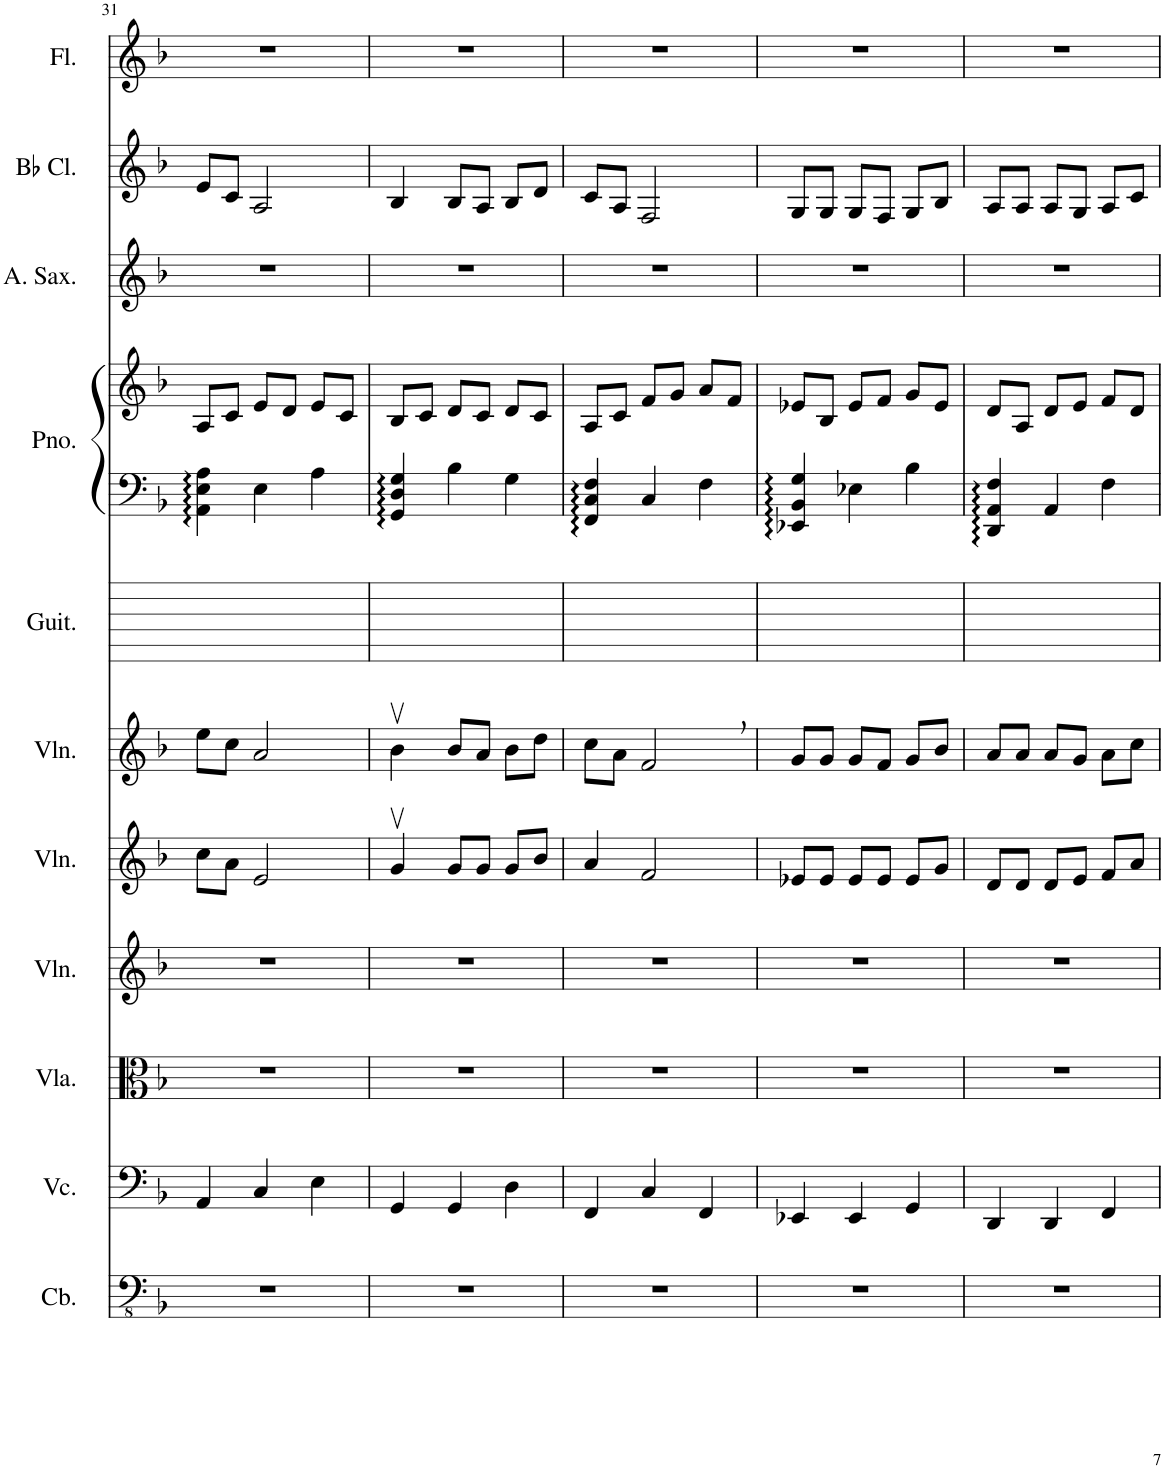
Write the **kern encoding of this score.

**kern	**kern	**kern	**kern	**kern	**kern	**kern	**kern	**kern	**kern	**kern	**kern
*part11	*part10	*part9	*part8	*part7	*part6	*part5	*part4	*part4	*part3	*part2	*part1
*staff12	*staff11	*staff10	*staff9	*staff8	*staff7	*staff6	*staff5	*staff4	*staff3	*staff2	*staff1
*I"Contrabass	*I"Violoncello	*I"Viola	*I"Violin	*I"Violin	*I"Violin	*I"Acoustic Guitar	*I"Piano	*	*I"Alto Saxophone	*I"Bb Clarinet	*I"Flute
*I'Cb.	*I'Vc.	*I'Vla.	*I'Vln.	*I'Vln.	*I'Vln.	*I'Guit.	*I'Pno.	*	*I'A. Sax.	*I'Bb Cl.	*I'Fl.
!!LO:PB:g=z
*clefFv4	*clefF4	*clefC3	*clefG2	*clefG2	*clefG2	*	*clefF4	*clefG2	*clefG2	*clefG2	*clefG2
*ITrd7c12	*	*	*	*	*	*	*	*	*ITrd5c9	*ITrd1c2	*
*k[b-]	*k[b-]	*k[b-]	*k[b-]	*k[b-]	*k[b-]	*k[b-]	*k[b-]	*k[b-]	*k[b-]	*k[b-]	*k[b-]
*M3/4	*M3/4	*M3/4	*M3/4	*M3/4	*M3/4	*M3/4	*M3/4	*M3/4	*M3/4	*M3/4	*M3/4
=31	=31	=31	=31	=31	=31	=31	=31	=31	=31	=31	=31
2.r	4AA/	2.r	2.r	8cc\L	8ee\L	2.r	4AA\ 4E\ 4A\	8A/L	2.r	8e/L	2.r
.	.	.	.	8a\J	8cc\J	.	.	8c/J	.	8c/J	.
.	4C/	.	.	2e/	2a/	.	4E\	8e/L	.	2A/	.
.	.	.	.	.	.	.	.	8d/J	.	.	.
.	4E\	.	.	.	.	.	4A\	8e/L	.	.	.
.	.	.	.	.	.	.	.	8c/J	.	.	.
=32	=32	=32	=32	=32	=32	=32	=32	=32	=32	=32	=32
2.r	4GG/	2.r	2.r	4gv/	4b-v\	2.r	4GG/ 4D/ 4G/	8B-/L	2.r	4B-/	2.r
.	.	.	.	.	.	.	.	8c/J	.	.	.
.	4GG/	.	.	8g/L	8b-/L	.	4B-\	8d/L	.	8B-/L	.
.	.	.	.	8g/J	8a/J	.	.	8c/J	.	8A/J	.
.	4D\	.	.	8g/L	8b-\L	.	4G\	8d/L	.	8B-/L	.
.	.	.	.	8b-/J	8dd\J	.	.	8c/J	.	8d/J	.
=33	=33	=33	=33	=33	=33	=33	=33	=33	=33	=33	=33
2.r	4FF/	2.r	2.r	4a/	8cc\L	2.r	4FF/ 4C/ 4F/	8A/L	2.r	8c/L	2.r
.	.	.	.	.	8a\J	.	.	8c/J	.	8A/J	.
.	4C/	.	.	2f/	2f,/	.	4C/	8f/L	.	2F/	.
.	.	.	.	.	.	.	.	8g/J	.	.	.
.	4FF/	.	.	.	.	.	4F\	8a/L	.	.	.
.	.	.	.	.	.	.	.	8f/J	.	.	.
=34	=34	=34	=34	=34	=34	=34	=34	=34	=34	=34	=34
2.r	4EE-X/	2.r	2.r	8e-X/L	8g/L	2.r	4EE-X/ 4BB-/ 4G/	8e-X/L	2.r	8G/L	2.r
.	.	.	.	8e-/J	8g/J	.	.	8B-/J	.	8G/J	.
.	4EE-/	.	.	8e-/L	8g/L	.	4E-X\	8e-/L	.	8G/L	.
.	.	.	.	8e-/J	8f/J	.	.	8f/J	.	8F/J	.
.	4GG/	.	.	8e-/L	8g/L	.	4B-\	8g/L	.	8G/L	.
.	.	.	.	8g/J	8b-/J	.	.	8e-/J	.	8B-/J	.
=35	=35	=35	=35	=35	=35	=35	=35	=35	=35	=35	=35
2.r	4DD/	2.r	2.r	8d/L	8a/L	2.r	4DD/ 4AA/ 4F/	8d/L	2.r	8A/L	2.r
.	.	.	.	8d/J	8a/J	.	.	8A/J	.	8A/J	.
.	4DD/	.	.	8d/L	8a/L	.	4AA/	8d/L	.	8A/L	.
.	.	.	.	8e/J	8g/J	.	.	8e/J	.	8G/J	.
.	4FF/	.	.	8f/L	8a\L	.	4F\	8f/L	.	8A/L	.
.	.	.	.	8a/J	8cc\J	.	.	8d/J	.	8c/J	.
=	=	=	=	=	=	=	=	=	=	=	=
*-	*-	*-	*-	*-	*-	*-	*-	*-	*-	*-	*-
